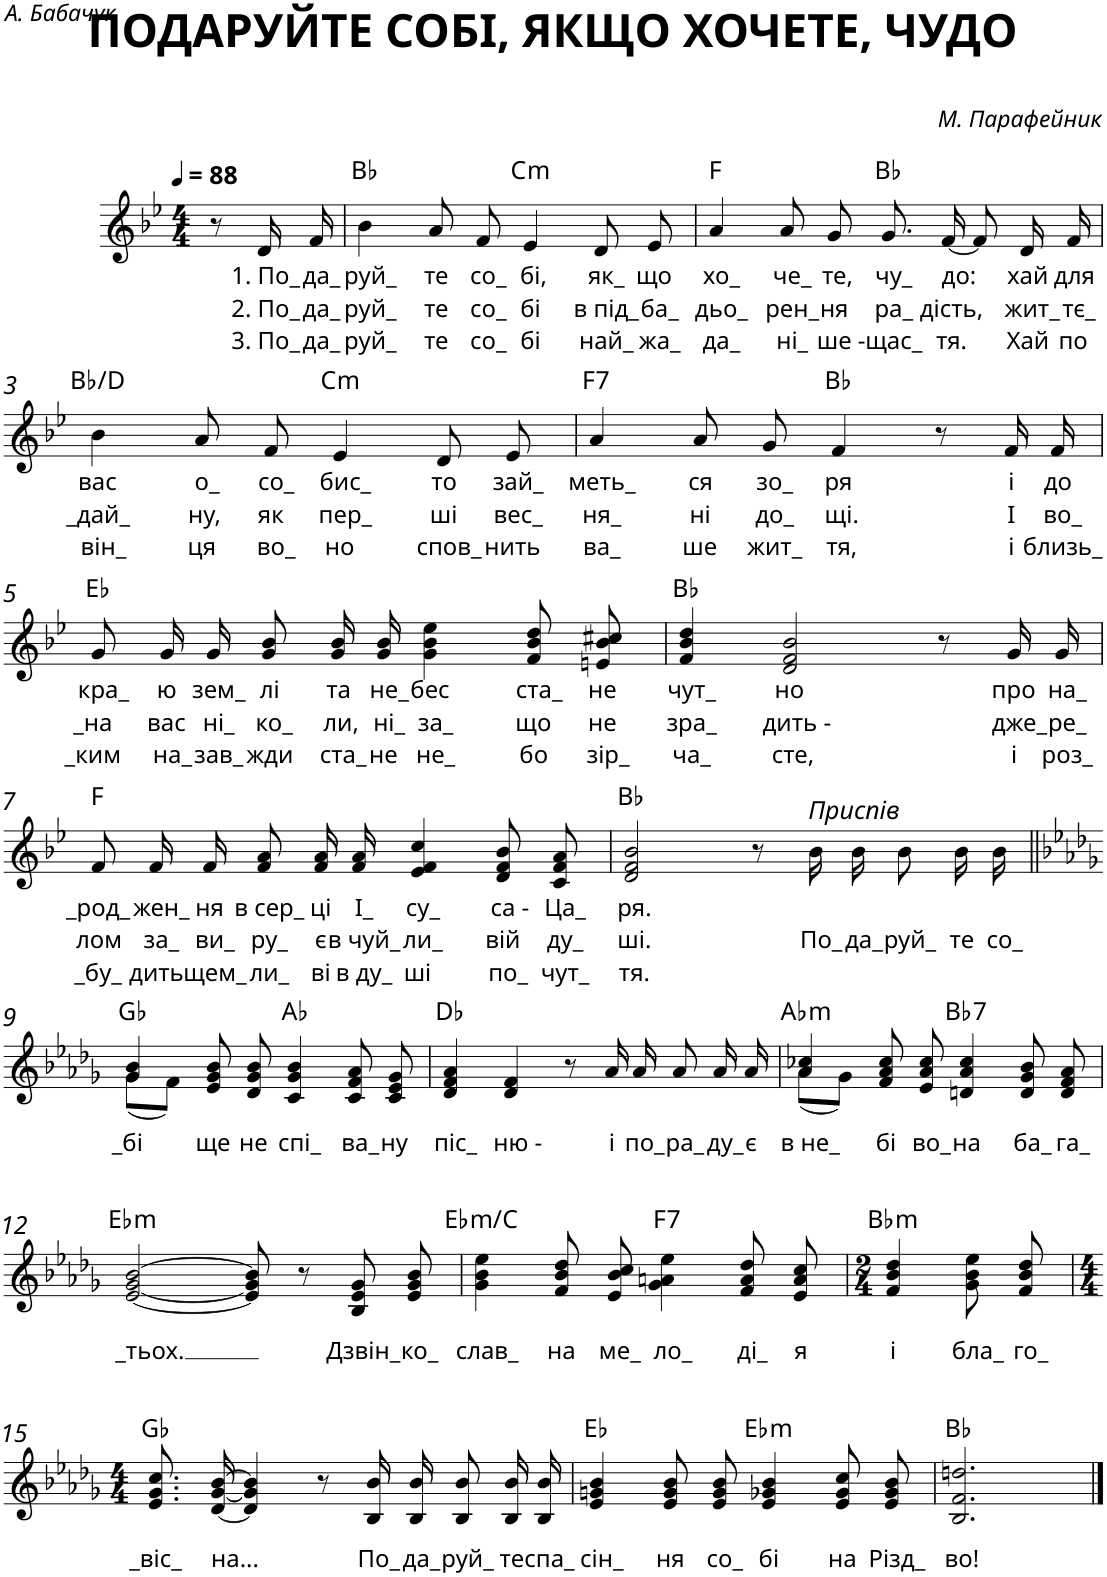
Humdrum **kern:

**kern	**text	**text	**text	**harte
*part1	*part1	*part1	*part1	*part1
*staff1	*staff1	*staff1	*staff1	*
*I"Voice	*	*	*	*
*I'Voice	*	*	*	*
*clefG2	*	*	*	*
*k[b-e-]	*	*	*	*
*B-:	*	*	*	*
*M4/4	*	*	*	*
*MM88	*	*	*	*
=	=	=	=	=
8r	.	.	.	.
!	!LO:LY:b	!LO:LY:b	!LO:LY:b	!
16d/	1. По_	2. По_	3. По_	.
!	!LO:LY:b	!LO:LY:b	!LO:LY:b	!
16f/	да_	да_	да_	.
=1	=1	=1	=1	=1
!	!LO:LY:b	!LO:LY:b	!LO:LY:b	!
4b-\	руй_	руй_	руй_	Bb:maj
!	!LO:LY:b	!LO:LY:b	!LO:LY:b	!
8a/	те	те	те	.
!	!LO:LY:b	!LO:LY:b	!LO:LY:b	!
8f/	со_	со_	со_	.
!	!LO:LY:b	!LO:LY:b	!LO:LY:b	!LO:H:kt=m
4e-/	бі,	бі	бі	C:min
!	!LO:LY:b	!LO:LY:b	!LO:LY:b	!
8d/	як_	в під_	най_	.
!	!LO:LY:b	!LO:LY:b	!LO:LY:b	!
8e-/	що	ба_	жа_	.
=2	=2	=2	=2	=2
!	!LO:LY:b	!LO:LY:b	!LO:LY:b	!
4a/	хо_	дьо_	да_	F:maj
!	!LO:LY:b	!LO:LY:b	!LO:LY:b	!
8a/	че_	рен_	ні_	.
!	!LO:LY:b	!LO:LY:b	!LO:LY:b	!
8g/	те,	ня	ше -	.
!	!LO:LY:b	!LO:LY:b	!LO:LY:b	!
8.g/	чу_	ра_	щас_	Bb:maj
!	!LO:LY:b	!LO:LY:b	!LO:LY:b	!
[<16f/	до:	дість,	тя.	.
8f/]	.	.	.	.
!	!LO:LY:b	!LO:LY:b	!LO:LY:b	!
16d/	хай	жит_	Хай	.
!	!LO:LY:b	!LO:LY:b	!LO:LY:b	!
16f/	для	тє_	по	.
!!LO:LB:g=z
=3	=3	=3	=3	=3
!	!LO:LY:b	!LO:LY:b	!LO:LY:b	!
4b-\	вас	_дай_	він_	Bb:maj/3
!	!LO:LY:b	!LO:LY:b	!LO:LY:b	!
8a/	о_	ну,	ця	.
!	!LO:LY:b	!LO:LY:b	!LO:LY:b	!
8f/	со_	як	во_	.
!	!LO:LY:b	!LO:LY:b	!LO:LY:b	!LO:H:kt=m
4e-/	бис_	пер_	но	C:min
!	!LO:LY:b	!LO:LY:b	!LO:LY:b	!
8d/	то	ші	спов_	.
!	!LO:LY:b	!LO:LY:b	!LO:LY:b	!
8e-/	зай_	вес_	нить	.
=4	=4	=4	=4	=4
!	!LO:LY:b	!LO:LY:b	!LO:LY:b	!LO:H:kt=7
4a/	меть_	ня_	ва_	F:7
!	!LO:LY:b	!LO:LY:b	!LO:LY:b	!
8a/	ся	ні	ше	.
!	!LO:LY:b	!LO:LY:b	!LO:LY:b	!
8g/	зо_	до_	жит_	.
!	!LO:LY:b	!LO:LY:b	!LO:LY:b	!
4f/	ря	щі.	тя,	Bb:maj
8r	.	.	.	.
!	!LO:LY:b	!LO:LY:b	!LO:LY:b	!
16f/	і	І	і	.
!	!LO:LY:b	!LO:LY:b	!LO:LY:b	!
16f/	до	во_	близь_	.
!!LO:LB:g=z
=5	=5	=5	=5	=5
!	!LO:LY:b	!LO:LY:b	!LO:LY:b	!
8g/	кра_	_на	_ким	Eb:maj
!	!LO:LY:b	!LO:LY:b	!LO:LY:b	!
16g/	ю	вас	на_	.
!	!LO:LY:b	!LO:LY:b	!LO:LY:b	!
16g/	зем_	ні_	зав_	.
!	!LO:LY:b	!LO:LY:b	!LO:LY:b	!
8g/ 8b-/	лі	ко_	жди	.
!	!LO:LY:b	!LO:LY:b	!LO:LY:b	!
16g/ 16b-/	та	ли,	ста_	.
!	!LO:LY:b	!LO:LY:b	!LO:LY:b	!
16g/ 16b-/	не_	ні_	не	.
!	!LO:LY:b	!LO:LY:b	!LO:LY:b	!
4g\ 4b-\ 4ee-\	бес	за_	не_	.
!	!LO:LY:b	!LO:LY:b	!LO:LY:b	!
8f/ 8b-/ 8dd/	ста_	що	бо	.
!	!LO:LY:b	!LO:LY:b	!LO:LY:b	!
8en/ 8b-/ 8cc#X/	не	не	зір_	.
=6	=6	=6	=6	=6
!	!LO:LY:b	!LO:LY:b	!LO:LY:b	!
4f/ 4b-/ 4dd/	чут_	зра_	ча_	Bb:maj
!	!LO:LY:b	!LO:LY:b	!LO:LY:b	!
2d/ 2f/ 2b-/	но	дить -	сте,	.
8r	.	.	.	.
!	!LO:LY:b	!LO:LY:b	!LO:LY:b	!
16g/	про	дже_	і	.
!	!LO:LY:b	!LO:LY:b	!LO:LY:b	!
16g/	на_	ре_	роз_	.
!!LO:LB:g=z
=7	=7	=7	=7	=7
!	!LO:LY:b	!LO:LY:b	!LO:LY:b	!
8f/	_род_	лом	_бу_	F:maj
!	!LO:LY:b	!LO:LY:b	!LO:LY:b	!
16f/	жен_	за_	дить	.
!	!LO:LY:b	!LO:LY:b	!LO:LY:b	!
16f/	ня	ви_	щем_	.
!	!LO:LY:b	!LO:LY:b	!LO:LY:b	!
8f/ 8a/	в сер_	ру_	ли_	.
!	!LO:LY:b	!LO:LY:b	!LO:LY:b	!
16f/ 16a/	ці	є	ві	.
!	!LO:LY:b	!LO:LY:b	!LO:LY:b	!
16f/ 16a/	І_	в чуй_	в ду_	.
!	!LO:LY:b	!LO:LY:b	!LO:LY:b	!
4e-/ 4f/ 4cc/	су_	ли_	ші	.
!	!LO:LY:b	!LO:LY:b	!LO:LY:b	!
8d/ 8f/ 8b-/	са -	вій	по_	.
!	!LO:LY:b	!LO:LY:b	!LO:LY:b	!
8c/ 8f/ 8a/	Ца_	ду_	чут_	.
=8	=8	=8	=8	=8
!	!LO:LY:b	!LO:LY:b	!LO:LY:b	!
2d/ 2f/ 2b-/	ря.	ші.	тя.	Bb:maj
8r	.	.	.	.
!LO:TX:a:i:t=Приспів	!	!	!	!
!	!	!LO:LY:b	!	!
16b-\	.	По_	.	.
!	!	!LO:LY:b	!	!
16b-\	.	да_	.	.
!	!	!LO:LY:b	!	!
8b-\	.	руй_	.	.
!	!	!LO:LY:b	!	!
16b-\	.	те	.	.
!	!	!LO:LY:b	!	!
16b-\	.	со_	.	.
!!LO:LB:g=z
=9||	=9||	=9||	=9||	=9||
*k[b-e-a-d-g-]	*	*	*	*
*b-:	*	*	*	*
!	!	!LO:LY:b	!	!
*^	*	*	*	*
4g-/ 4b-/	(<8g-\L	.	_бі	.	Gb:maj
.	8f\J)	.	.	.	.
!	!	!	!LO:LY:b	!	!
8e-/ 8g-/ 8b-/	4ryy	.	ще	.	.
!	!	!	!LO:LY:b	!	!
8d-/ 8g-/ 8b-/	.	.	не	.	.
!	!	!	!LO:LY:b	!	!
4c/ 4g-/ 4b-/	2ryy	.	спі_	.	Ab:maj
!	!	!	!LO:LY:b	!	!
8c/ 8f/ 8a-/	.	.	ва_	.	.
!	!	!	!LO:LY:b	!	!
8c/ 8e-/ 8g-/	.	.	ну	.	.
*v	*v	*	*	*	*
=10	=10	=10	=10	=10
!	!	!LO:LY:b	!	!
4d-/ 4f/ 4a-/	.	піс_	.	Db:maj
!	!	!LO:LY:b	!	!
4d-/ 4f/	.	ню -	.	.
8r	.	.	.	.
!	!	!LO:LY:b	!	!
16a-/	.	і	.	.
!	!	!LO:LY:b	!	!
16a-/	.	по_	.	.
!	!	!LO:LY:b	!	!
8a-/	.	ра_	.	.
!	!	!LO:LY:b	!	!
16a-/	.	ду_	.	.
!	!	!LO:LY:b	!	!
16a-/	.	є	.	.
=11	=11	=11	=11	=11
!	!	!LO:LY:b	!	!LO:H:kt=m
*^	*	*	*	*
4a-/ 4cc-X/	(<8a-\L	.	в не_	.	Ab:min
.	8g-\J)	.	.	.	.
!	!	!	!LO:LY:b	!	!
8f/ 8a-/ 8cc-/	4ryy	.	бі	.	.
!	!	!	!LO:LY:b	!	!
8e-/ 8a-/ 8cc-/	.	.	во_	.	.
!	!	!	!LO:LY:b	!	!LO:H:kt=7
4dn/ 4a-/ 4cc-/	2ryy	.	на	.	Bb:7
!	!	!	!LO:LY:b	!	!
8d/ 8g-/ 8b-/	.	.	ба_	.	.
!	!	!	!LO:LY:b	!	!
8d/ 8f/ 8a-/	.	.	га_	.	.
*v	*v	*	*	*	*
!!LO:LB:g=z
=12	=12	=12	=12	=12
!	!	!LO:LY:b	!	!LO:H:kt=m
[<2e-/ [<2g-/ [>2b-/	.	_тьох.	.	Eb:min
8e-/] 8g-/] 8b-/]	.	.	.	.
8r	.	.	.	.
!	!	!LO:LY:b	!	!
8B-/ 8e-/ 8g-/	.	Дзвін_	.	.
!	!	!LO:LY:b	!	!
8e-/ 8g-/ 8b-/	.	ко_	.	.
=13	=13	=13	=13	=13
!	!	!LO:LY:b	!	!LO:H:kt=m
4g-\ 4b-\ 4ee-\	.	слав_	.	Eb:min/6
!	!	!LO:LY:b	!	!
8f/ 8b-/ 8dd-/	.	на	.	.
!	!	!LO:LY:b	!	!
8e-/ 8b-/ 8cc/	.	ме_	.	.
!	!	!LO:LY:b	!	!LO:H:kt=7
4g-\ 4an\ 4ee-\	.	ло_	.	F:7
!	!	!LO:LY:b	!	!
8f/ 8a/ 8dd-/	.	ді_	.	.
!	!	!LO:LY:b	!	!
8e-/ 8a/ 8cc/	.	я	.	.
=14	=14	=14	=14	=14
*M2/4	*	*	*	*
!	!	!LO:LY:b	!	!LO:H:kt=m
4f/ 4b-/ 4dd-/	.	і	.	Bb:min
!	!	!LO:LY:b	!	!
8g-\ 8b-\ 8ee-\	.	бла_	.	.
!	!	!LO:LY:b	!	!
8f/ 8b-/ 8dd-/	.	го_	.	.
!!LO:LB:g=z
=15	=15	=15	=15	=15
*M4/4	*	*	*	*
!	!	!LO:LY:b	!	!
8.e-/ 8.g-/ 8.cc/	.	_віс_	.	Gb:maj
!	!	!LO:LY:b	!	!
[<16d-/ [<16g-/ [>16b-/	.	на...	.	.
4d-/] 4g-/] 4b-/]	.	.	.	.
8r	.	.	.	.
!	!	!LO:LY:b	!	!
16B-/ 16b-/	.	По_	.	.
!	!	!LO:LY:b	!	!
16B-/ 16b-/	.	да_	.	.
!	!	!LO:LY:b	!	!
8B-/ 8b-/	.	руй_	.	.
!	!	!LO:LY:b	!	!
16B-/ 16b-/	.	те	.	.
!	!	!LO:LY:b	!	!
16B-/ 16b-/	.	спа_	.	.
=16	=16	=16	=16	=16
!	!	!LO:LY:b	!	!
4e-/ 4gn/ 4b-/	.	сін_	.	Eb:maj
!	!	!LO:LY:b	!	!
8e-/ 8g/ 8b-/	.	ня	.	.
!	!	!LO:LY:b	!	!
8e-/ 8g/ 8b-/	.	со_	.	.
!	!	!LO:LY:b	!	!LO:H:kt=m
4e-/ 4g-X/ 4b-/	.	бі	.	Eb:min
!	!	!LO:LY:b	!	!
8e-/ 8g-/ 8cc/	.	на	.	.
!	!	!LO:LY:b	!	!
8e-/ 8g-/ 8b-/	.	Різд_	.	.
=17	=17	=17	=17	=17
*M3/4	*	*	*	*
!	!	!LO:LY:b	!	!
2.B-/ 2.f/ 2.ddn/	.	во!	.	Bb:maj
==	==	==	==	==
*-	*-	*-	*-	*-
